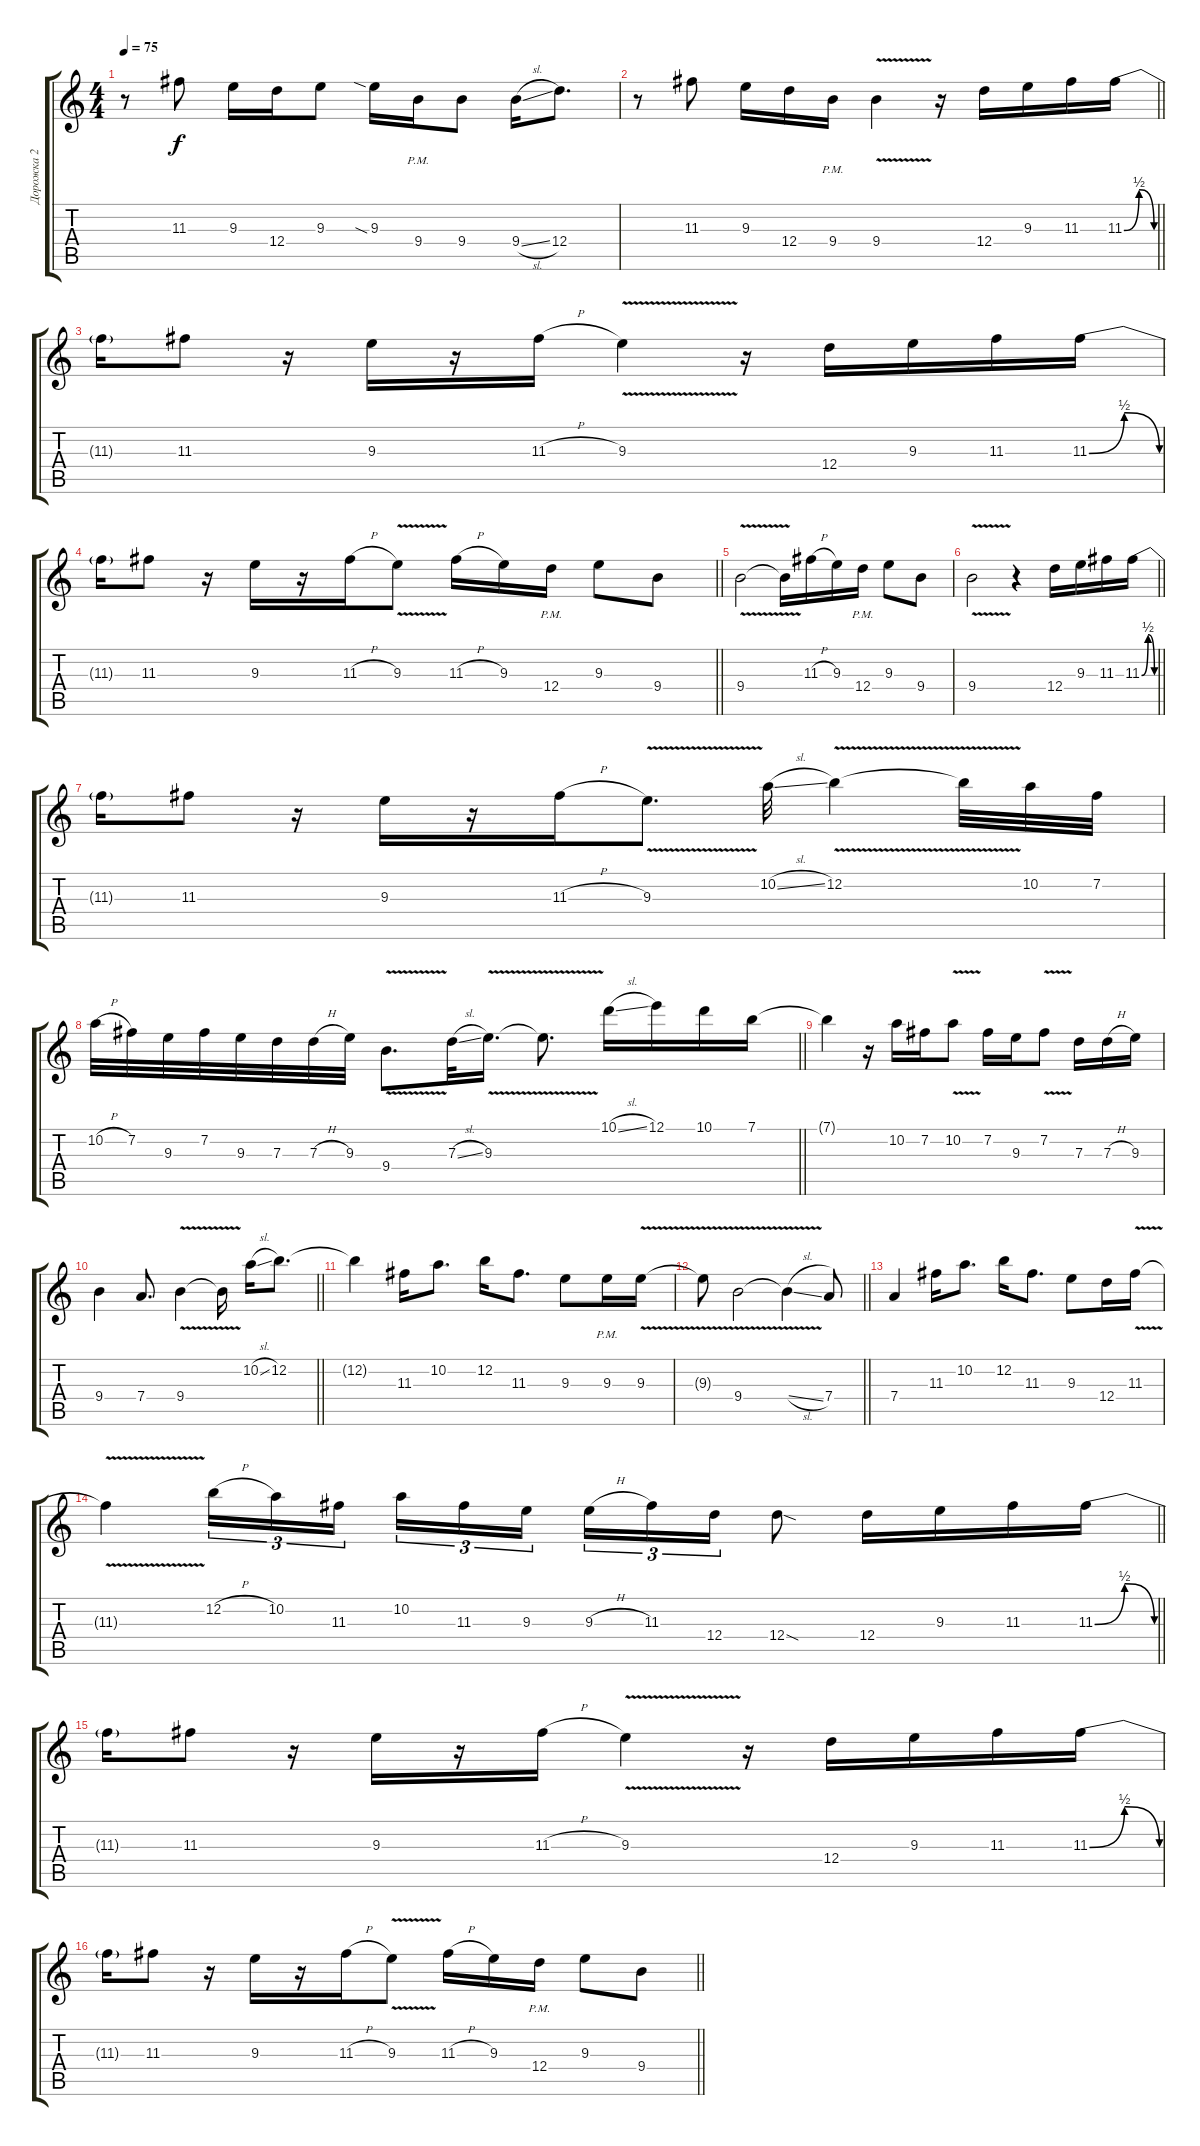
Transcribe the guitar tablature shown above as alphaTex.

\track ("Дорожка 2" "Дорожка 2") {instrument acousticguitarsteel}
\staff {score tabs}
\tuning (E4 B3 G3 D3 A2 E2) {hide}
\ts (4 4)
\tempo 75
\clef g2
\ks c
r.8{dy f} 11.3.8 9.3.16 12.4.16 9.3.8 9.3{sia}.16 9.4{pm}.16 9.4.8 9.4{sl}.16 12.4.8{d} |
\barLineRight lightlight
r.8 11.3.8 9.3.16 12.4.16 9.4{pm}.16 9.4{v}.4 r.16 12.4.16 9.3.16 11.3.16 11.3{be (bendrelease 0 0 31 2 31 2 60 0)}.16 |
11.3{t}.16 11.3.8 r.16 9.3.16 r.16 11.3{h}.16 9.3{v}.4 r.16 12.4.16 9.3.16 11.3.16 11.3{be (bendrelease 0 0 31 2 31 2 60 0)}.16 |
\barLineRight lightlight
11.3{t}.16 11.3.8 r.16 9.3.16 r.16 11.3{h}.16 9.3{v}.8 11.3{h}.16 9.3.16 12.4{pm}.16 9.3.8 9.4.8 |
9.4{v}.2 9.4{t}.16 11.3{h}.16 9.3.16 12.4{pm}.16 9.3.8 9.4.8 |
\barLineRight lightlight
9.4{v}.2 r.4 12.4.16 9.3.16 11.3.16 11.3{be (bendrelease 0 0 31 2 31 2 60 0)}.16 |
11.3{t}.16 11.3.8 r.16 9.3.16 r.16 11.3{h}.16 9.3{v}.8{d} 10.2{sl}.32 12.2{v}.4 12.2{t}.32 10.2.32 7.2.32 |
\barLineRight lightlight
10.2{h}.32 7.2.32 9.3.32 7.2.32 9.3.32 7.3.32 7.3{h}.32 9.3.32 9.4{v}.8{d} 7.3{sl}.32 9.3{v}.16{d} 9.3{t}.8{d} 10.1{sl}.16 12.1.16 10.1.16 7.1.16 |
7.1{t}.4 r.16 10.2.16 7.2.16 10.2{v}.8 7.2.16 9.3.16 7.2{v}.8 7.3.16 7.3{h}.16 9.3.16 |
\barLineRight lightlight
9.4.4 7.4.8{d} 9.4{v}.4 9.4{t}.16 10.2{sl}.16 12.2.8{d} |
12.2{t}.4 11.3.16 10.2.8{d} 12.2.16 11.3.8{d} 9.3.8 9.3{pm}.16 9.3{v}.16 |
\barLineRight lightlight
9.3{t}.8 9.4{v}.2 9.4{sl t}.4 7.4.8 |
7.4.4 11.3.16 10.2.8{d} 12.2.16 11.3.8{d} 9.3.8 12.4.16 11.3{v}.16 |
\barLineRight lightlight
11.3{t}.4 12.2{h}.16{tu (3 2)} 10.2.16{tu (3 2)} 11.3.16{tu (3 2) beam splitsecondary} 10.2.16{tu (3 2)} 11.3.16{tu (3 2)} 9.3.16{tu (3 2)} 9.3{h}.16{tu (3 2)} 11.3.16{tu (3 2)} 12.4.16{tu (3 2)} 12.4{sod}.8 12.4.16 9.3.16 11.3.16 11.3{be (bendrelease 0 0 31 2 31 2 60 0)}.16 |
11.3{t}.16 11.3.8 r.16 9.3.16 r.16 11.3{h}.16 9.3{v}.4 r.16 12.4.16 9.3.16 11.3.16 11.3{be (bendrelease 0 0 31 2 31 2 60 0)}.16 |
\barLineRight lightlight
11.3{t}.16 11.3.8 r.16 9.3.16 r.16 11.3{h}.16 9.3{v}.8 11.3{h}.16 9.3.16 12.4{pm}.16 9.3.8 9.4.8
